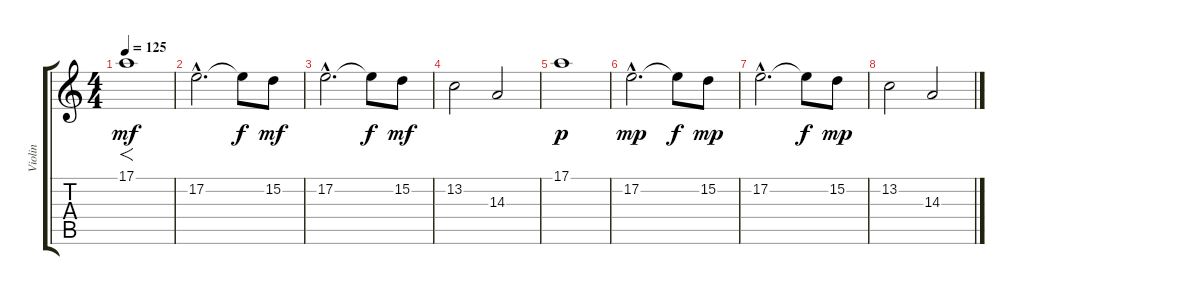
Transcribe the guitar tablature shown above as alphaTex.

\track ("Violin" "Violin") {instrument violin}
\staff {score tabs}
\tuning (E4 B3 G3 D3 A2 E2) {hide}
\ts (4 4)
\tempo 125
\clef g2
\ks c
17.1.1{f dy mf} |
17.2{hac}.2{d} 17.2{t}.8{dy f} 15.2.8{dy mf} |
17.2{hac}.2{d} 17.2{t}.8{dy f} 15.2.8{dy mf} |
13.2.2 14.3.2 |
17.1.1{dy p} |
17.2{hac}.2{d dy mp} 17.2{t}.8{dy f} 15.2.8{dy mp} |
17.2{hac}.2{d} 17.2{t}.8{dy f} 15.2.8{dy mp} |
13.2.2 14.3.2
